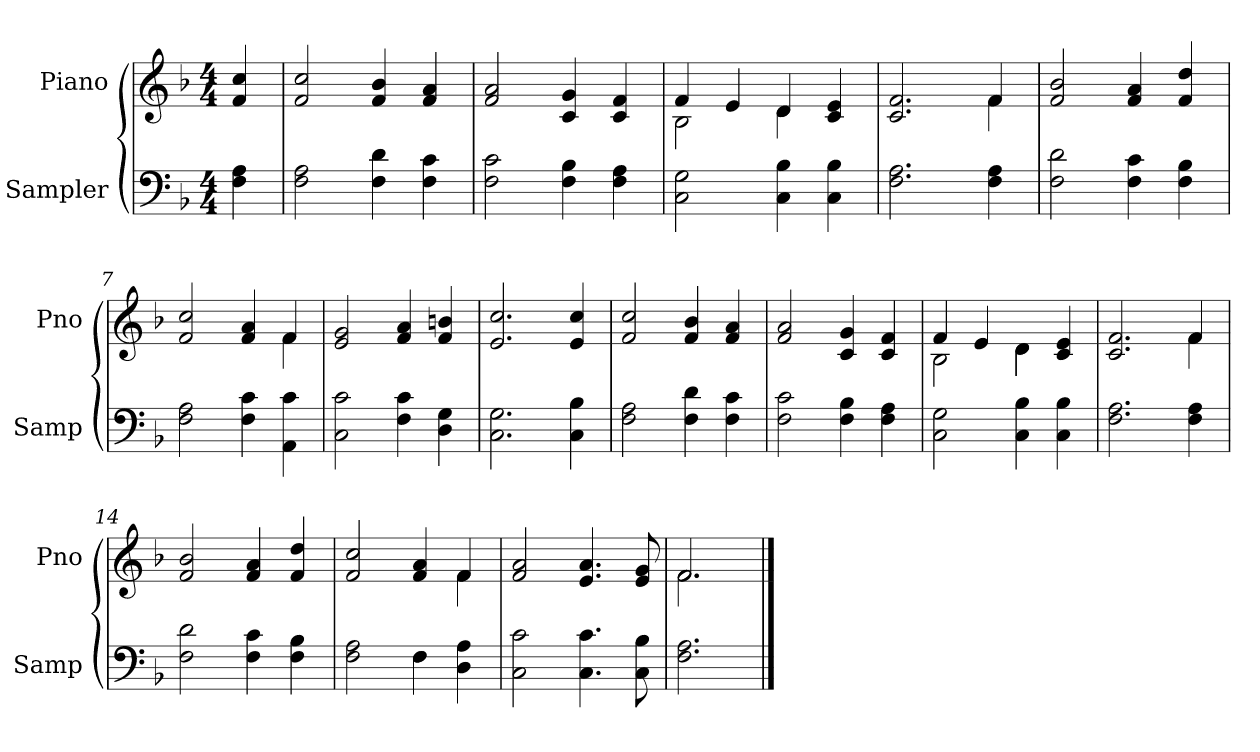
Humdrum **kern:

**kern	**kern
*part2	*part1
*staff2	*staff1
*I"Sampler	*I"Piano
*I'Samp	*I'Pno
*clefF4	*clefG2
*k[b-]	*k[b-]
*F:	*F:
*M4/4	*M4/4
=1	=1
4F\ 4A\	4f/ 4cc/
=2	=2
2F\ 2A\	2f/ 2cc/
4F\ 4d\	4f/ 4b-/
4F\ 4c\	4f/ 4a/
=3	=3
2F\ 2c\	2f/ 2a/
4F\ 4B-\	4c/ 4g/
4F\ 4A\	4c/ 4f/
=4	=4
*	*^
2C\ 2G\	4f/	2B-
.	4e/	.
4C\ 4B-\	4d/	4d
4C\ 4B-\	4c/ 4e/	4ryy
=5	=5	=5
2.F\ 2.A\	2.c/ 2.f/	2.ryy
4F\ 4A\	4f/	4f
*	*v	*v
=6	=6
2F\ 2d\	2f/ 2b-/
4F\ 4c\	4f/ 4a/
4F\ 4B-\	4f/ 4dd/
=7	=7
*	*^
2F\ 2A\	2f/ 2cc/	2.ryy
4F\ 4c\	4f/ 4a/	.
4AA\ 4c\	4f/	4f
*	*v	*v
=8	=8
2C\ 2c\	2e/ 2g/
4F\ 4c\	4f/ 4a/
4D\ 4G\	4f/ 4bn/
=9	=9
2.C\ 2.G\	2.e/ 2.cc/
4C\ 4B-\	4e/ 4cc/
=10	=10
2F\ 2A\	2f/ 2cc/
4F\ 4d\	4f/ 4b-/
4F\ 4c\	4f/ 4a/
=11	=11
2F\ 2c\	2f/ 2a/
4F\ 4B-\	4c/ 4g/
4F\ 4A\	4c/ 4f/
=12	=12
*	*^
2C\ 2G\	4f/	2B-
.	4e/	.
4C\ 4B-\	4d\	4d
4C\ 4B-\	4c/ 4e/	4ryy
=13	=13	=13
2.F\ 2.A\	2.c/ 2.f/	2.ryy
4F\ 4A\	4f/	4f
*	*v	*v
=14	=14
2F\ 2d\	2f/ 2b-/
4F\ 4c\	4f/ 4a/
4F\ 4B-\	4f/ 4dd/
=15	=15
*^	*^
2F\ 2A\	2ryy	2f/ 2cc/	2.ryy
4F\	4F	4f/ 4a/	.
4D\ 4A\	4ryy	4f/	4f
*v	*v	*	*
*	*v	*v
=16	=16
2C\ 2c\	2f/ 2a/
4.C\ 4.c\	4.e/ 4.a/
8C\ 8B-\	8e/ 8g/
=17	=17
*	*^
2.F\ 2.A\	2.f/	2.f
*	*v	*v
==	==
*-	*-
